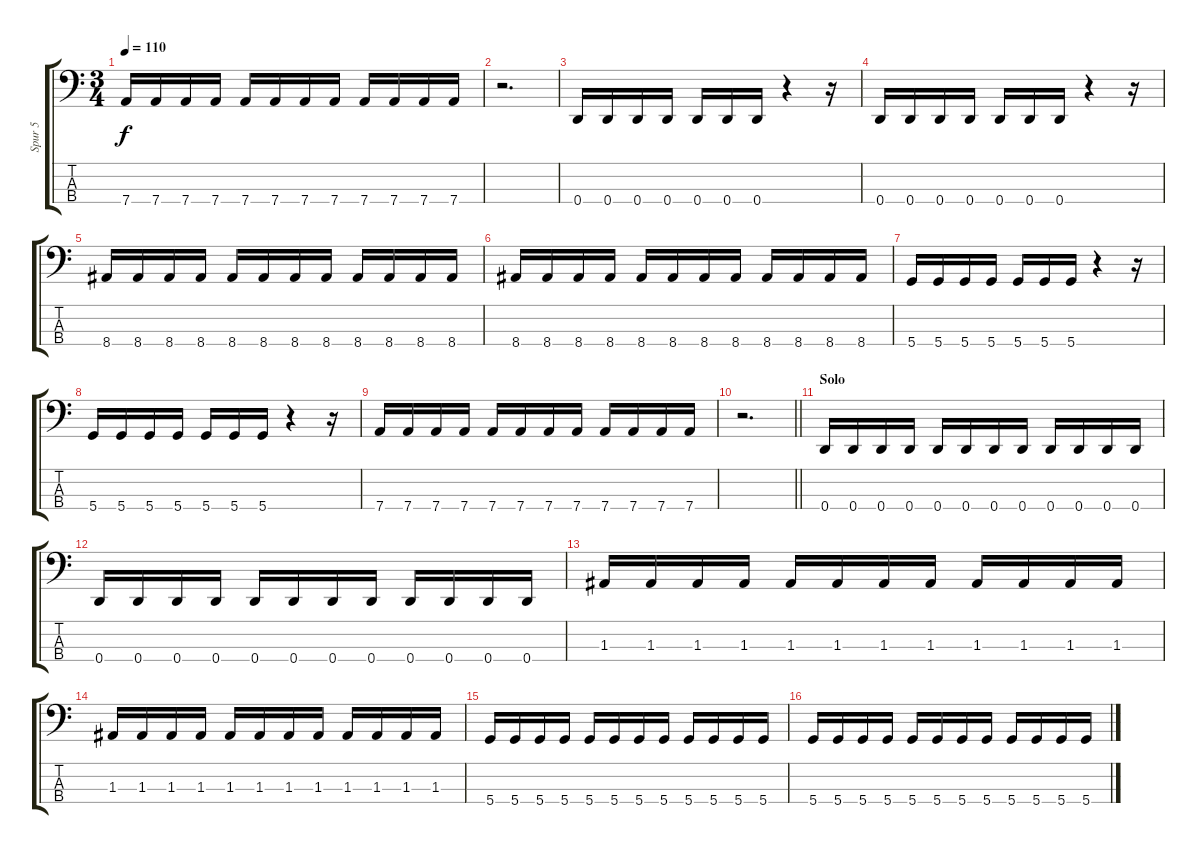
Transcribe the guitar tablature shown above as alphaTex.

\track ("Spur 5" "Spur 5") {instrument electricbassfinger}
\staff {score tabs}
\tuning (G2 D2 A1 D1) {hide}
\ts (3 4)
\tempo 110
\clef f4
\ks c
7.4.16{dy f} 7.4.16 7.4.16 7.4.16 7.4.16 7.4.16 7.4.16 7.4.16 7.4.16 7.4.16 7.4.16 7.4.16 |
r.2{d} |
0.4.16 0.4.16 0.4.16 0.4.16 0.4.16 0.4.16 0.4.16 r.4 r.16 |
0.4.16 0.4.16 0.4.16 0.4.16 0.4.16 0.4.16 0.4.16 r.4 r.16 |
8.4.16 8.4.16 8.4.16 8.4.16 8.4.16 8.4.16 8.4.16 8.4.16 8.4.16 8.4.16 8.4.16 8.4.16 |
8.4.16 8.4.16 8.4.16 8.4.16 8.4.16 8.4.16 8.4.16 8.4.16 8.4.16 8.4.16 8.4.16 8.4.16 |
5.4.16 5.4.16 5.4.16 5.4.16 5.4.16 5.4.16 5.4.16 r.4 r.16 |
5.4.16 5.4.16 5.4.16 5.4.16 5.4.16 5.4.16 5.4.16 r.4 r.16 |
7.4.16 7.4.16 7.4.16 7.4.16 7.4.16 7.4.16 7.4.16 7.4.16 7.4.16 7.4.16 7.4.16 7.4.16 |
\barLineRight lightlight
r.2{d} |
\section ("" "Solo")
0.4.16 0.4.16 0.4.16 0.4.16 0.4.16 0.4.16 0.4.16 0.4.16 0.4.16 0.4.16 0.4.16 0.4.16 |
0.4.16 0.4.16 0.4.16 0.4.16 0.4.16 0.4.16 0.4.16 0.4.16 0.4.16 0.4.16 0.4.16 0.4.16 |
1.3.16 1.3.16 1.3.16 1.3.16 1.3.16 1.3.16 1.3.16 1.3.16 1.3.16 1.3.16 1.3.16 1.3.16 |
1.3.16 1.3.16 1.3.16 1.3.16 1.3.16 1.3.16 1.3.16 1.3.16 1.3.16 1.3.16 1.3.16 1.3.16 |
5.4.16 5.4.16 5.4.16 5.4.16 5.4.16 5.4.16 5.4.16 5.4.16 5.4.16 5.4.16 5.4.16 5.4.16 |
5.4.16 5.4.16 5.4.16 5.4.16 5.4.16 5.4.16 5.4.16 5.4.16 5.4.16 5.4.16 5.4.16 5.4.16
